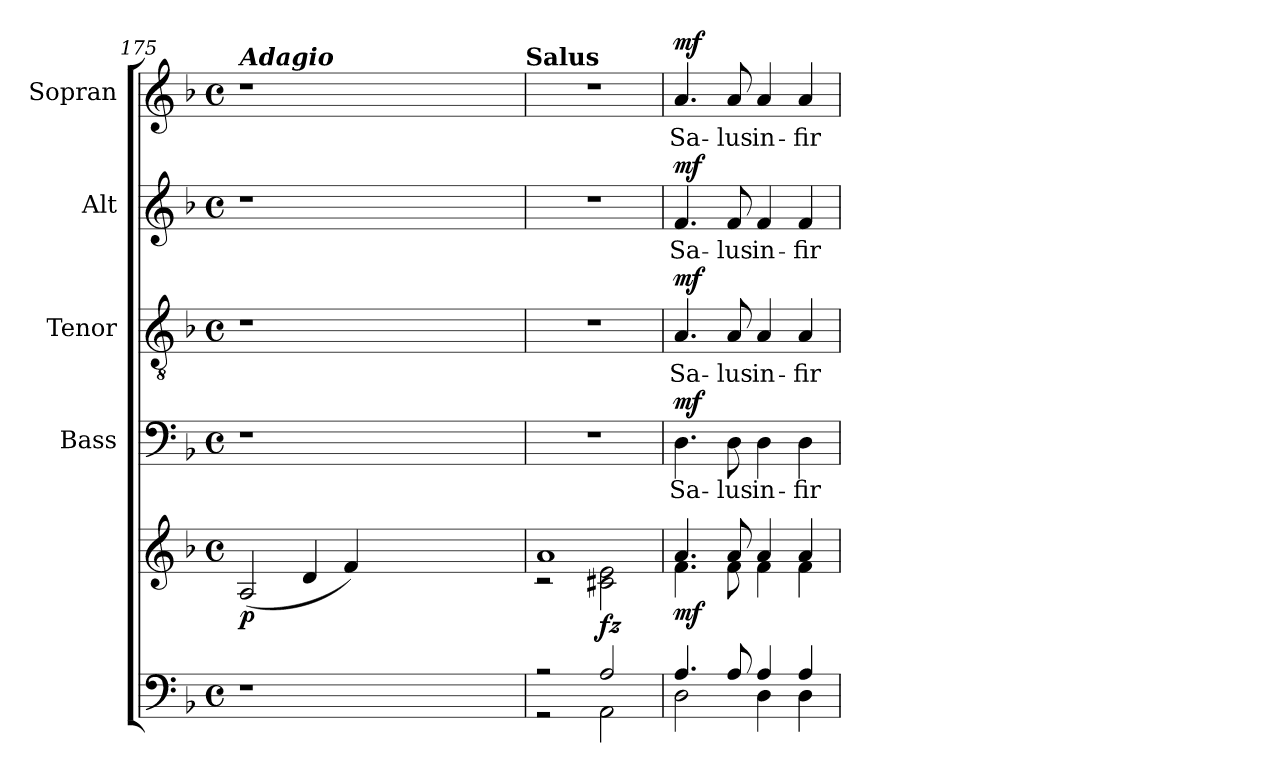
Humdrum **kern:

**kern	**kern	**dynam	**kern	**text	**dynam	**kern	**text	**dynam	**kern	**text	**dynam	**kern	**text	**dynam
*part5	*part5	*part5	*part4	*part4	*part4	*part3	*part3	*part3	*part2	*part2	*part2	*part1	*part1	*part1
*staff6	*staff5	*staff5/6	*staff4	*staff4	*staff4	*staff3	*staff3	*staff3	*staff2	*staff2	*staff2	*staff1	*staff1	*staff1
*	*	*	*I"Bass	*	*	*I"Tenor	*	*	*I"Alt	*	*	*I"Sopran	*	*
*	*	*	*I'B.	*	*	*I'T.	*	*	*I'A.	*	*	*I'S.	*	*
!!LO:PB:g=z
*clefF4	*clefG2	*	*clefF4	*	*	*clefGv2	*	*	*clefG2	*	*	*clefG2	*	*
*k[b-]	*k[b-]	*	*k[b-]	*	*	*k[b-]	*	*	*k[b-]	*	*	*k[b-]	*	*
*F:	*F:	*	*F:	*	*	*F:	*	*	*F:	*	*	*F:	*	*
*M4/4	*M4/4	*	*M4/4	*	*	*M4/4	*	*	*M4/4	*	*	*M4/4	*	*
*met(c)	*met(c)	*	*met(c)	*	*	*met(c)	*	*	*met(c)	*	*	*met(c)	*	*
=175	=175	=175	=175	=175	=175	=175	=175	=175	=175	=175	=175	=175	=175	=175
!	!	!	!	!	!	!	!	!	!	!	!	!LO:TX:a:Bi:t=Adagio	!	!
!	!	!LO:DY:b	!	!	!	!	!	!	!	!	!	!	!	!
1r	(<2A/	p	1r	.	.	1r	.	.	1r	.	.	1r	.	.
.	4d/	.	.	.	.	.	.	.	.	.	.	.	.	.
.	4f/)	.	.	.	.	.	.	.	.	.	.	.	.	.
1...ryy	1...ryy	.	1...ryy	.	.	1...ryy	.	.	1...ryy	.	.	1...ryy	.	.
!	!	!	!	!	!	!	!	!	!	!	!	!LO:TX:a:B:t=Salus	!	!
=176	=176	=176	=176	=176	=176	=176	=176	=176	=176	=176	=176	=176	=176	=176
*^	*^	*	*	*	*	*	*	*	*	*	*	*	*	*
2r	2r	1a	2rc	.	1r	.	.	1r	.	.	1r	.	.	1r	.	.
!	!	!	!	!LO:DY:a=2	!	!	!	!	!	!	!	!	!	!	!	!
2A/	2AA\	.	2c#X\ 2e\	fz	.	.	.	.	.	.	.	.	.	.	.	.
=177	=177	=177	=177	=177	=177	=177	=177	=177	=177	=177	=177	=177	=177	=177	=177	=177
!	!	!	!	!LO:DY:b	!	!LO:LY:b	!LO:DY:a	!	!LO:LY:b	!LO:DY:a	!	!LO:LY:b	!LO:DY:a	!	!LO:LY:b	!LO:DY:a
4.A/	2D\	4.a/	4.f\	mf	4.D\	Sa-	mf	4.A/	Sa-	mf	4.f/	Sa-	mf	4.a/	Sa-	mf
!	!	!	!	!	!	!LO:LY:b	!	!	!LO:LY:b	!	!	!LO:LY:b	!	!	!LO:LY:b	!
8A/	.	8a/	8f\	.	8D\	-lus	.	8A/	-lus	.	8f/	-lus	.	8a/	-lus	.
!	!	!	!	!	!	!LO:LY:b	!	!	!LO:LY:b	!	!	!LO:LY:b	!	!	!LO:LY:b	!
4A/	4D\	4a/	4f\	.	4D\	in-	.	4A/	in-	.	4f/	in-	.	4a/	in-	.
!	!	!	!	!	!	!LO:LY:b	!	!	!LO:LY:b	!	!	!LO:LY:b	!	!	!LO:LY:b	!
4A/	4D\	4a/	4f\	.	4D\	-fir-	.	4A/	-fir-	.	4f/	-fir-	.	4a/	-fir-	.
*v	*v	*	*	*	*	*	*	*	*	*	*	*	*	*	*	*
*	*v	*v	*	*	*	*	*	*	*	*	*	*	*	*	*
=	=	=	=	=	=	=	=	=	=	=	=	=	=	=
*-	*-	*-	*-	*-	*-	*-	*-	*-	*-	*-	*-	*-	*-	*-
